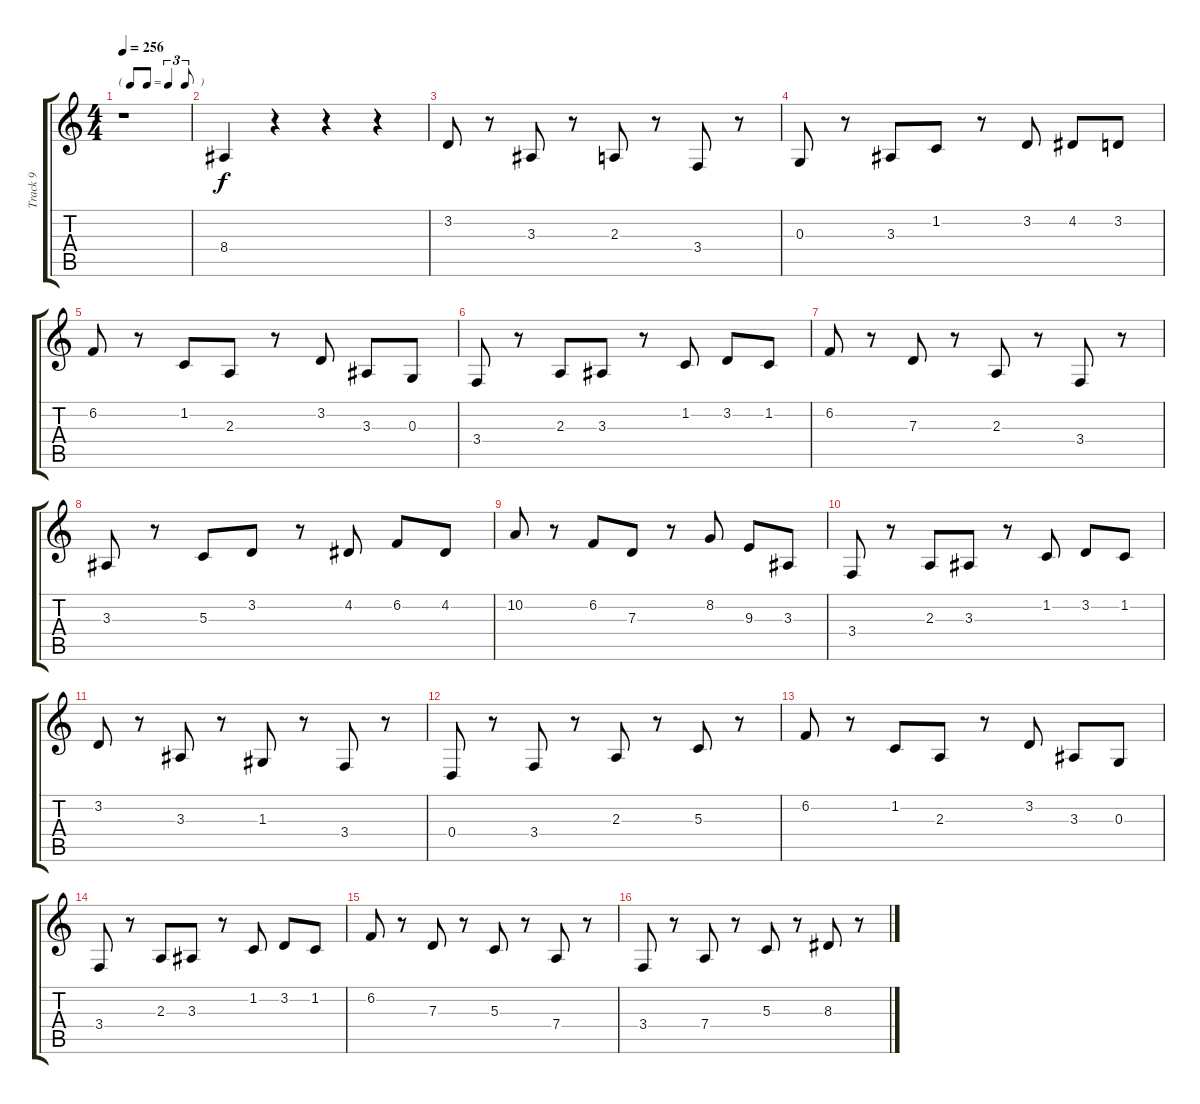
\track ("Track 9" "Track 9") {instrument altosax}
\staff {score tabs}
\tuning (E4 B3 G3 D3 A2 E2) {hide}
\ts (4 4)
\tf triplet8th
\tempo 256
\clef g2
\ks c
r.1{dy f} |
8.4.4 r.4 r.4 r.4 |
3.2.8 r.8 3.3.8 r.8 2.3.8 r.8 3.4.8 r.8 |
0.3.8 r.8 3.3.8 1.2.8 r.8 3.2.8 4.2.8 3.2.8 |
6.2.8 r.8 1.2.8 2.3.8 r.8 3.2.8 3.3.8 0.3.8 |
3.4.8 r.8 2.3.8 3.3.8 r.8 1.2.8 3.2.8 1.2.8 |
6.2.8 r.8 7.3.8 r.8 2.3.8 r.8 3.4.8 r.8 |
3.3.8 r.8 5.3.8 3.2.8 r.8 4.2.8 6.2.8 4.2.8 |
10.2.8 r.8 6.2.8 7.3.8 r.8 8.2.8 9.3.8 3.3.8 |
3.4.8 r.8 2.3.8 3.3.8 r.8 1.2.8 3.2.8 1.2.8 |
3.2.8 r.8 3.3.8 r.8 1.3.8 r.8 3.4.8 r.8 |
0.4.8 r.8 3.4.8 r.8 2.3.8 r.8 5.3.8 r.8 |
6.2.8 r.8 1.2.8 2.3.8 r.8 3.2.8 3.3.8 0.3.8 |
3.4.8 r.8 2.3.8 3.3.8 r.8 1.2.8 3.2.8 1.2.8 |
6.2.8 r.8 7.3.8 r.8 5.3.8 r.8 7.4.8 r.8 |
3.4.8 r.8 7.4.8 r.8 5.3.8 r.8 8.3.8 r.8
